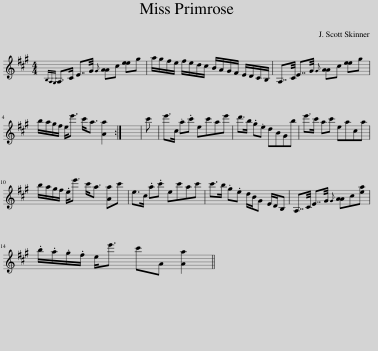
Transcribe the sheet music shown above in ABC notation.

X:1
L:1/8
M:4/4
I:linebreak $
K:A
V:1 treble
V:1
{B,A,G,} A,>C E7/4G/4{G} [AA]c [ee]g | a/g/f/e/ f/e/d/c/ B/A/G/F/ E/D/C/B,/ | A,7/4C/4 E7/4G/4{G} [AA]c [ee]g |$ b/a/g/f/ e<e' c'<a [Aa]2 :| x8 | %5
 c' | e'>c .a.c' ec'ae' | d'>b .g.e dBGb | e'>c' ac' eaca |$ b/a/g/f/ .e<e' c'<a [Aa]c' | %10
 e>c .a.c' ec'ac' | c'>b .g.e d/B/G E/D/B, | A,7/4C/4 E7/4G/4{G} [AA]c[ea] |$ .b/.a/.g/.f/ e<e' c'A [Aa]2 || %14
